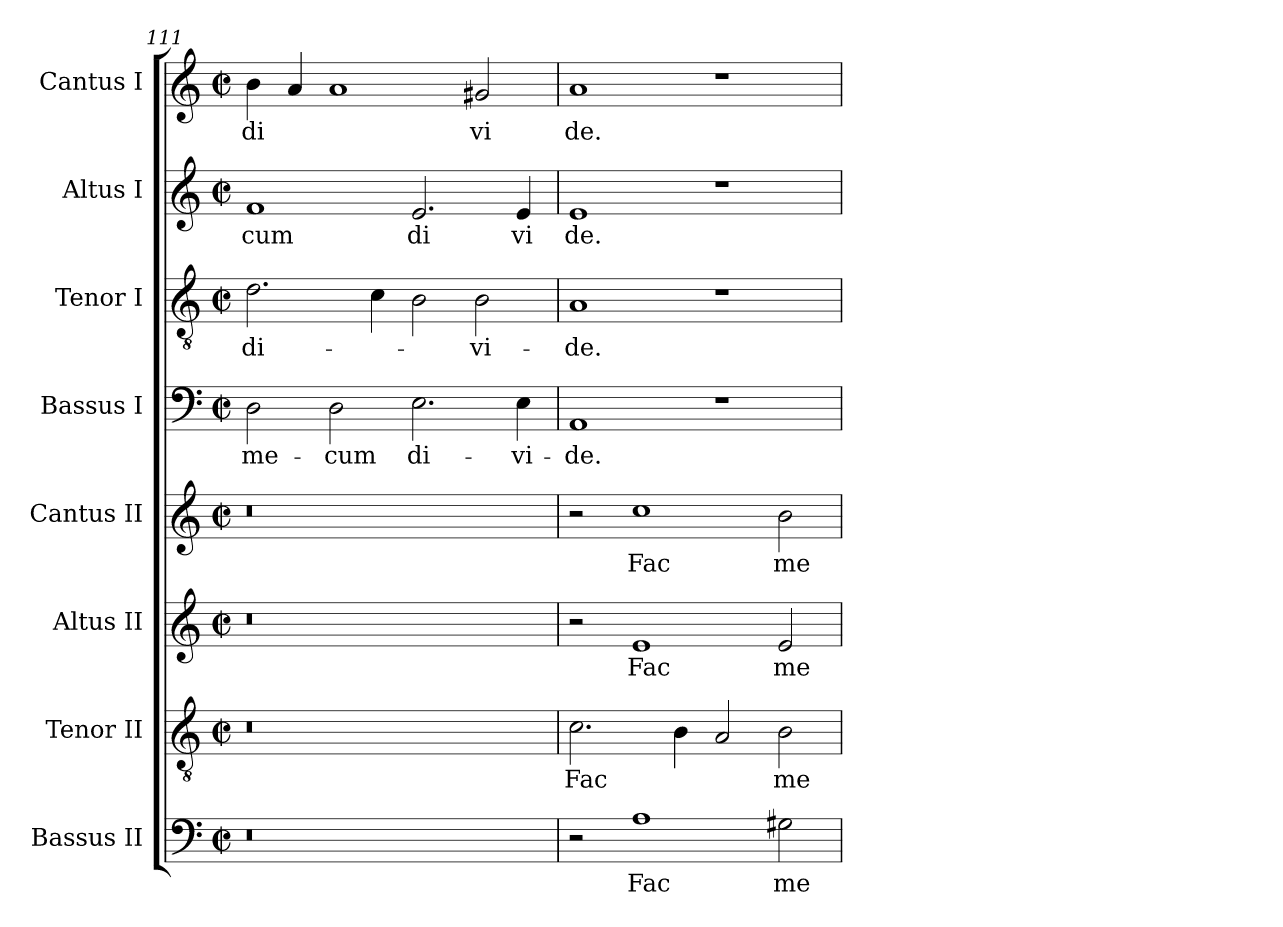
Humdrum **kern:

**kern	**text	**kern	**text	**kern	**text	**kern	**text	**kern	**text	**kern	**text	**kern	**text	**kern	**text
*part8	*part8	*part7	*part7	*part6	*part6	*part5	*part5	*part4	*part4	*part3	*part3	*part2	*part2	*part1	*part1
*staff8	*staff8	*staff7	*staff7	*staff6	*staff6	*staff5	*staff5	*staff4	*staff4	*staff3	*staff3	*staff2	*staff2	*staff1	*staff1
*I"Bassus II	*	*I"Tenor II	*	*I"Altus II	*	*I"Cantus II	*	*I"Bassus I	*	*I"Tenor I	*	*I"Altus I	*	*I"Cantus I	*
!!LO:PB:g=z
*clefF4	*	*clefGv2	*	*clefG2	*	*clefG2	*	*clefF4	*	*clefGv2	*	*clefG2	*	*clefG2	*
*k[]	*	*	*	*	*	*	*	*	*	*	*	*	*	*	*
*C:	*	*	*	*	*	*	*	*	*	*	*	*	*	*	*
*M2/2	*	*M2/2	*	*M2/2	*	*M2/2	*	*M2/2	*	*M2/2	*	*M2/2	*	*M2/2	*
*met(c|)	*	*met(c|)	*	*met(c|)	*	*met(c|)	*	*met(c|)	*	*met(c|)	*	*met(c|)	*	*met(c|)	*
=111	=111	=111	=111	=111	=111	=111	=111	=111	=111	=111	=111	=111	=111	=111	=111
!	!	!	!	!	!	!	!	!	!LO:LY:b:cj	!	!LO:LY:b:cj	!	!LO:LY:b:cj	!	!LO:LY:b:cj
0r	.	0r	.	0r	.	0r	.	2D\	me-	2.d\	di-	1f	-cum	4b\	di
.	.	.	.	.	.	.	.	.	.	.	.	.	.	4a/	.
!	!	!	!	!	!	!	!	!	!LO:LY:b:cj	!	!	!	!	!	!
.	.	.	.	.	.	.	.	2D\	-cum	.	.	.	.	1a	.
.	.	.	.	.	.	.	.	.	.	4c\	.	.	.	.	.
!	!	!	!	!	!	!	!	!	!LO:LY:b:cj	!	!	!	!LO:LY:b:cj	!	!
.	.	.	.	.	.	.	.	2.E\	di-	2B\	.	2.e/	di	.	.
!	!	!	!	!	!	!	!	!	!	!	!LO:LY:b:cj	!	!	!	!LO:LY:b:cj
.	.	.	.	.	.	.	.	.	.	2B\	-vi-	.	.	2g#X/	vi
!	!	!	!	!	!	!	!	!	!LO:LY:b:cj	!	!	!	!LO:LY:b:cj	!	!
.	.	.	.	.	.	.	.	4E\	-vi-	.	.	4e/	vi	.	.
=112	=112	=112	=112	=112	=112	=112	=112	=112	=112	=112	=112	=112	=112	=112	=112
!	!	!	!LO:LY:b	!	!	!	!	!	!LO:LY:b:cj	!	!LO:LY:b:cj	!	!LO:LY:b:cj	!	!LO:LY:b:cj
2r	.	2.c\	Fac	2r	.	2r	.	1AA	-de.	1A	-de.	1e	de.	1a	de.
!	!LO:LY:b:cj	!	!	!	!LO:LY:b:cj	!	!LO:LY:b:cj	!	!	!	!	!	!	!	!
1A	Fac	.	.	1e	Fac	1cc	Fac	.	.	.	.	.	.	.	.
.	.	4B\	.	.	.	.	.	.	.	.	.	.	.	.	.
.	.	2A/	.	.	.	.	.	1r	.	1r	.	1r	.	1r	.
!	!LO:LY:b:cj	!	!LO:LY:b:cj	!	!LO:LY:b:cj	!	!LO:LY:b:cj	!	!	!	!	!	!	!	!
2G#X\	me	2B\	me	2e/	me	2b\	me	.	.	.	.	.	.	.	.
=	=	=	=	=	=	=	=	=	=	=	=	=	=	=	=
*-	*-	*-	*-	*-	*-	*-	*-	*-	*-	*-	*-	*-	*-	*-	*-
